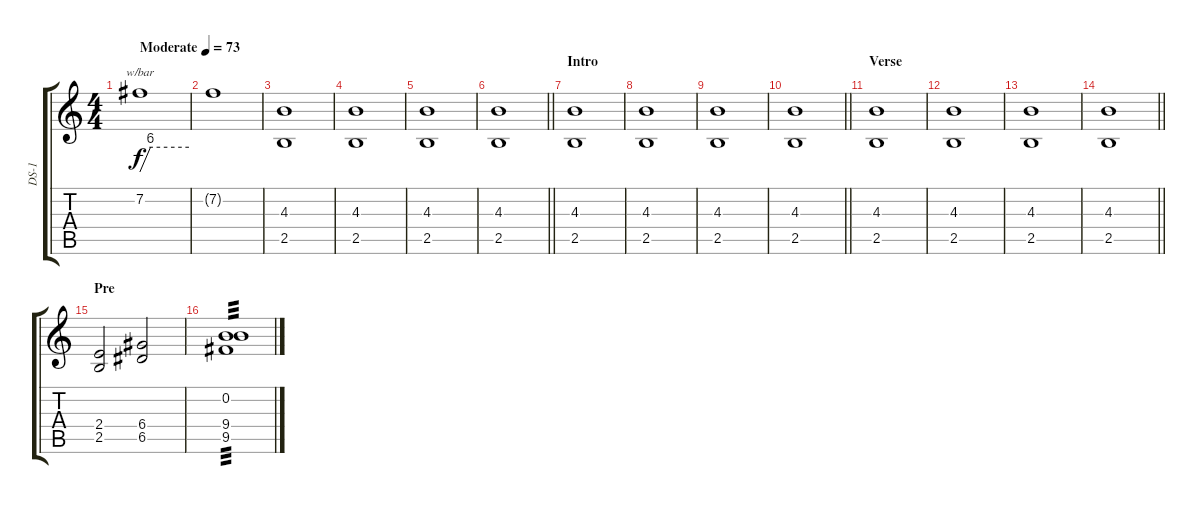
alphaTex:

\track ("DS-1" "DS-1") {instrument distortionguitar}
\staff {score tabs}
\tuning (E4 B3 G3 D3 A2 E2) {hide}
\ts (4 4)
\tempo (73 "Moderate")
\clef g2
\ks c
7.2.1{tbe (custom default 0 0 13 24 60 24) dy f instrument distortionguitar} |
7.2{t}.1 |
(4.3 2.5).1 |
(4.3 2.5).1 |
(4.3 2.5).1 |
\barLineRight lightlight
(4.3 2.5).1 |
\section ("" "Intro")
(4.3 2.5).1 |
(4.3 2.5).1 |
(4.3 2.5).1 |
\barLineRight lightlight
(4.3 2.5).1 |
\section ("" "Verse")
(4.3 2.5).1 |
(4.3 2.5).1 |
(4.3 2.5).1 |
\barLineRight lightlight
(4.3 2.5).1 |
\section ("" "Pre")
(2.4 2.5).2 (6.4 6.5).2 |
(0.2 9.4 9.5).1{tp 3}
